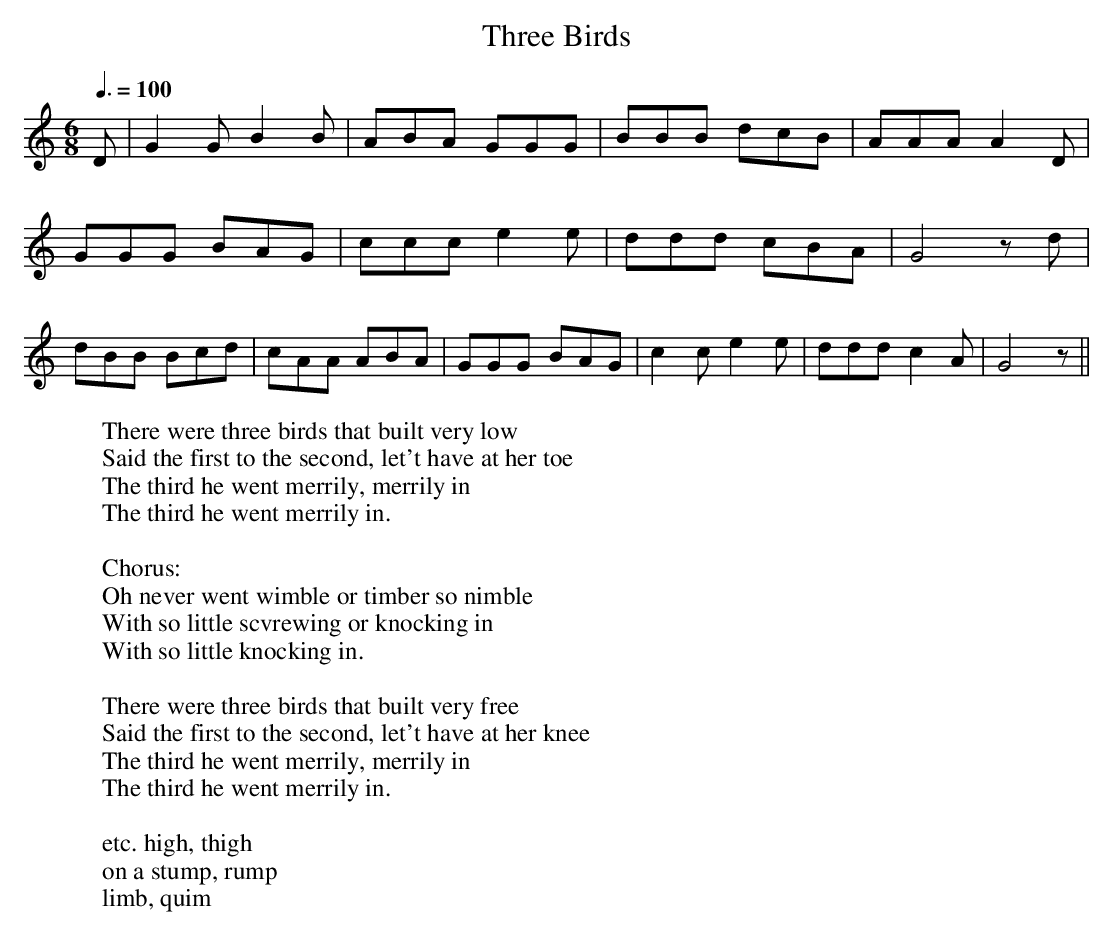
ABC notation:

X:1
T:Three Birds
M:6/8
L:1/8
Q:3/8=100
W:There were three birds that built very low
W:Said the first to the second, let't have at her toe
W:The third he went merrily, merrily in
W:The third he went merrily in.
W:
W:Chorus:
W:Oh never went wimble or timber so nimble
W:With so little scvrewing or knocking in
W:With so little knocking in.
W:
W:There were three birds that built very free
W:Said the first to the second, let't have at her knee
W:The third he went merrily, merrily in
W:The third he went merrily in.
W:
W:etc. high, thigh
W:on a stump, rump
W:limb, quim
K:C
D|G2G B2B|ABA GGG|BBB dcB|AAA A2D|
GGG BAG|ccc e2e|ddd cBA|G4zd|
dBB Bcd|cAA ABA|GGG BAG|c2c e2e|ddd c2A|G4z||
